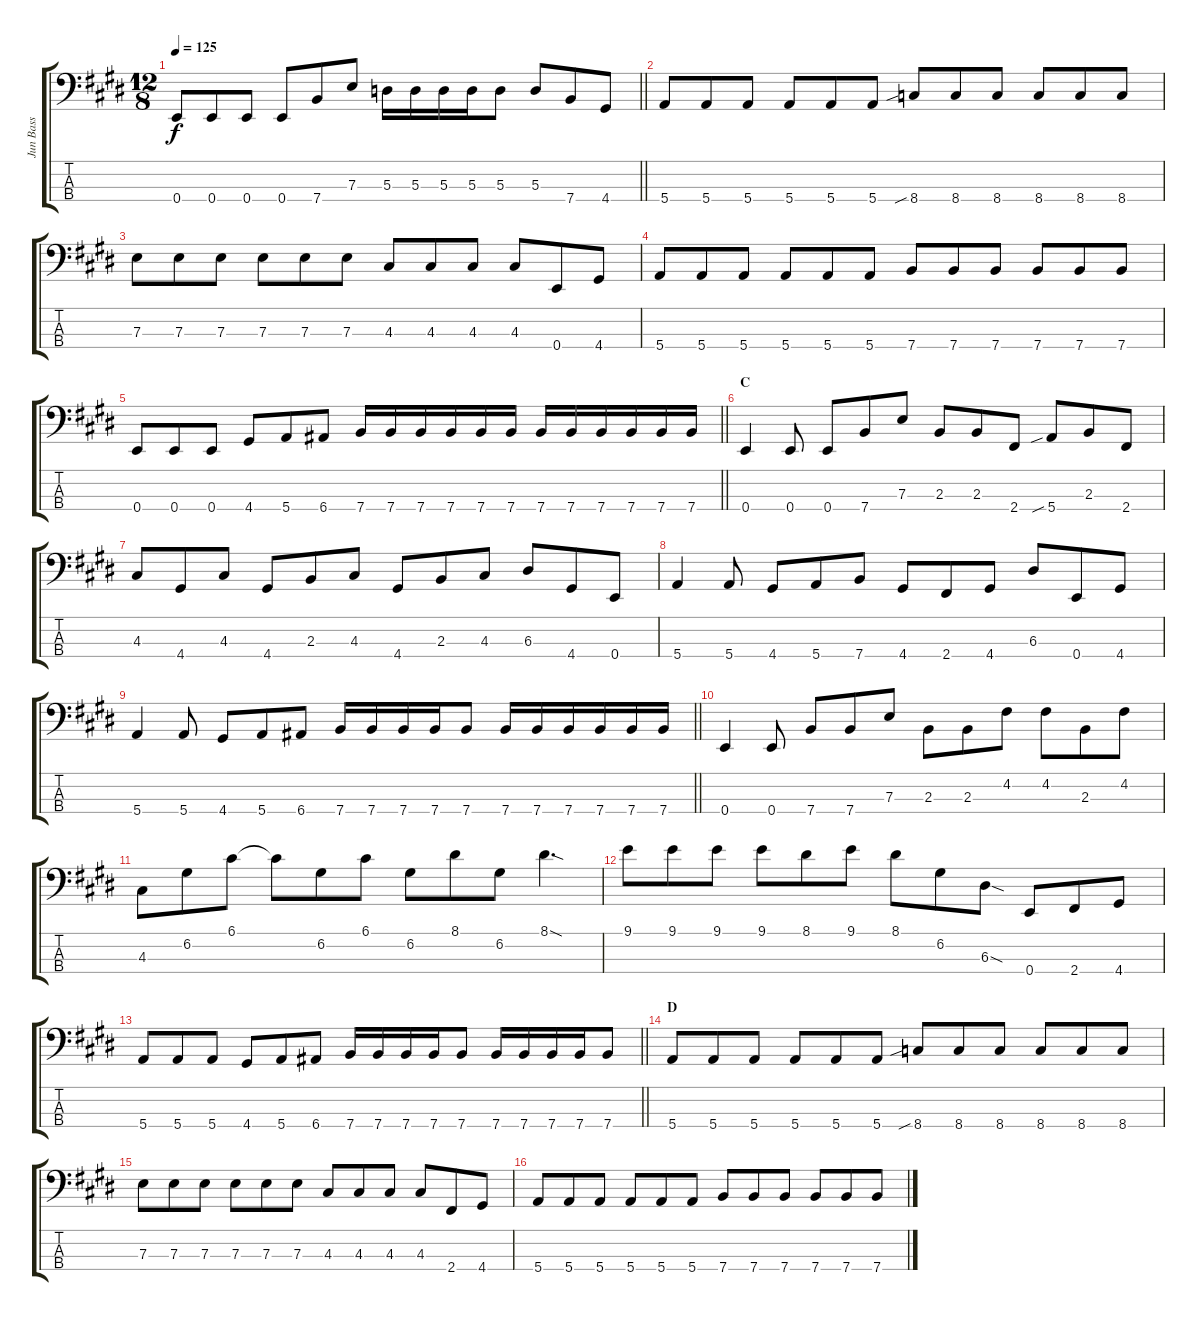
\track ("Jun Bass" "Jun Bass") {instrument electricbassfinger}
\staff {score tabs}
\tuning (G2 D2 A1 E1) {hide}
\ts (12 8)
\tempo 125
\clef f4
\barLineRight lightlight
\ks e
0.4.8{dy f} 0.4.8 0.4.8 0.4.8 7.4.8 7.3.8 5.3.16 5.3.16 5.3.16 5.3.16 5.3.8 5.3.8 7.4.8 4.4.8 |
5.4.8 5.4.8 5.4.8 5.4.8 5.4.8 5.4.8 8.4{sib}.8 8.4.8 8.4.8 8.4.8 8.4.8 8.4.8 |
7.3.8 7.3.8 7.3.8 7.3.8 7.3.8 7.3.8 4.3.8 4.3.8 4.3.8 4.3.8 0.4.8 4.4.8 |
5.4.8 5.4.8 5.4.8 5.4.8 5.4.8 5.4.8 7.4.8 7.4.8 7.4.8 7.4.8 7.4.8 7.4.8 |
\barLineRight lightlight
0.4.8 0.4.8 0.4.8 4.4.8 5.4.8 6.4.8 7.4.16 7.4.16 7.4.16 7.4.16 7.4.16 7.4.16 7.4.16 7.4.16 7.4.16 7.4.16 7.4.16 7.4.16 |
\section ("" "C")
0.4.4 0.4.8 0.4.8 7.4.8 7.3.8 2.3.8 2.3.8 2.4.8 5.4{sib}.8 2.3.8 2.4.8 |
4.3.8 4.4.8 4.3.8 4.4.8 2.3.8 4.3.8 4.4.8 2.3.8 4.3.8 6.3.8 4.4.8 0.4.8 |
5.4.4 5.4.8 4.4.8 5.4.8 7.4.8 4.4.8 2.4.8 4.4.8 6.3.8 0.4.8 4.4.8 |
\barLineRight lightlight
5.4.4 5.4.8 4.4.8 5.4.8 6.4.8 7.4.16 7.4.16 7.4.16 7.4.16 7.4.8 7.4.16 7.4.16 7.4.16 7.4.16 7.4.16 7.4.16 |
0.4.4 0.4.8 7.4.8 7.4.8 7.3.8 2.3.8 2.3.8 4.2.8 4.2.8 2.3.8 4.2.8 |
4.3.8 6.2.8 6.1.8 6.1{t}.8 6.2.8 6.1.8 6.2.8 8.1.8 6.2.8 8.1{sod}.4{d} |
9.1.8 9.1.8 9.1.8 9.1.8 8.1.8 9.1.8 8.1.8 6.2.8 6.3{sod}.8 0.4.8 2.4.8 4.4.8 |
\barLineRight lightlight
5.4.8 5.4.8 5.4.8 4.4.8 5.4.8 6.4.8 7.4.16 7.4.16 7.4.16 7.4.16 7.4.8 7.4.16 7.4.16 7.4.16 7.4.16 7.4.8 |
\section ("" "D")
5.4.8 5.4.8 5.4.8 5.4.8 5.4.8 5.4.8 8.4{sib}.8 8.4.8 8.4.8 8.4.8 8.4.8 8.4.8 |
7.3.8 7.3.8 7.3.8 7.3.8 7.3.8 7.3.8 4.3.8 4.3.8 4.3.8 4.3.8 2.4.8 4.4.8 |
5.4.8 5.4.8 5.4.8 5.4.8 5.4.8 5.4.8 7.4.8 7.4.8 7.4.8 7.4.8 7.4.8 7.4.8
